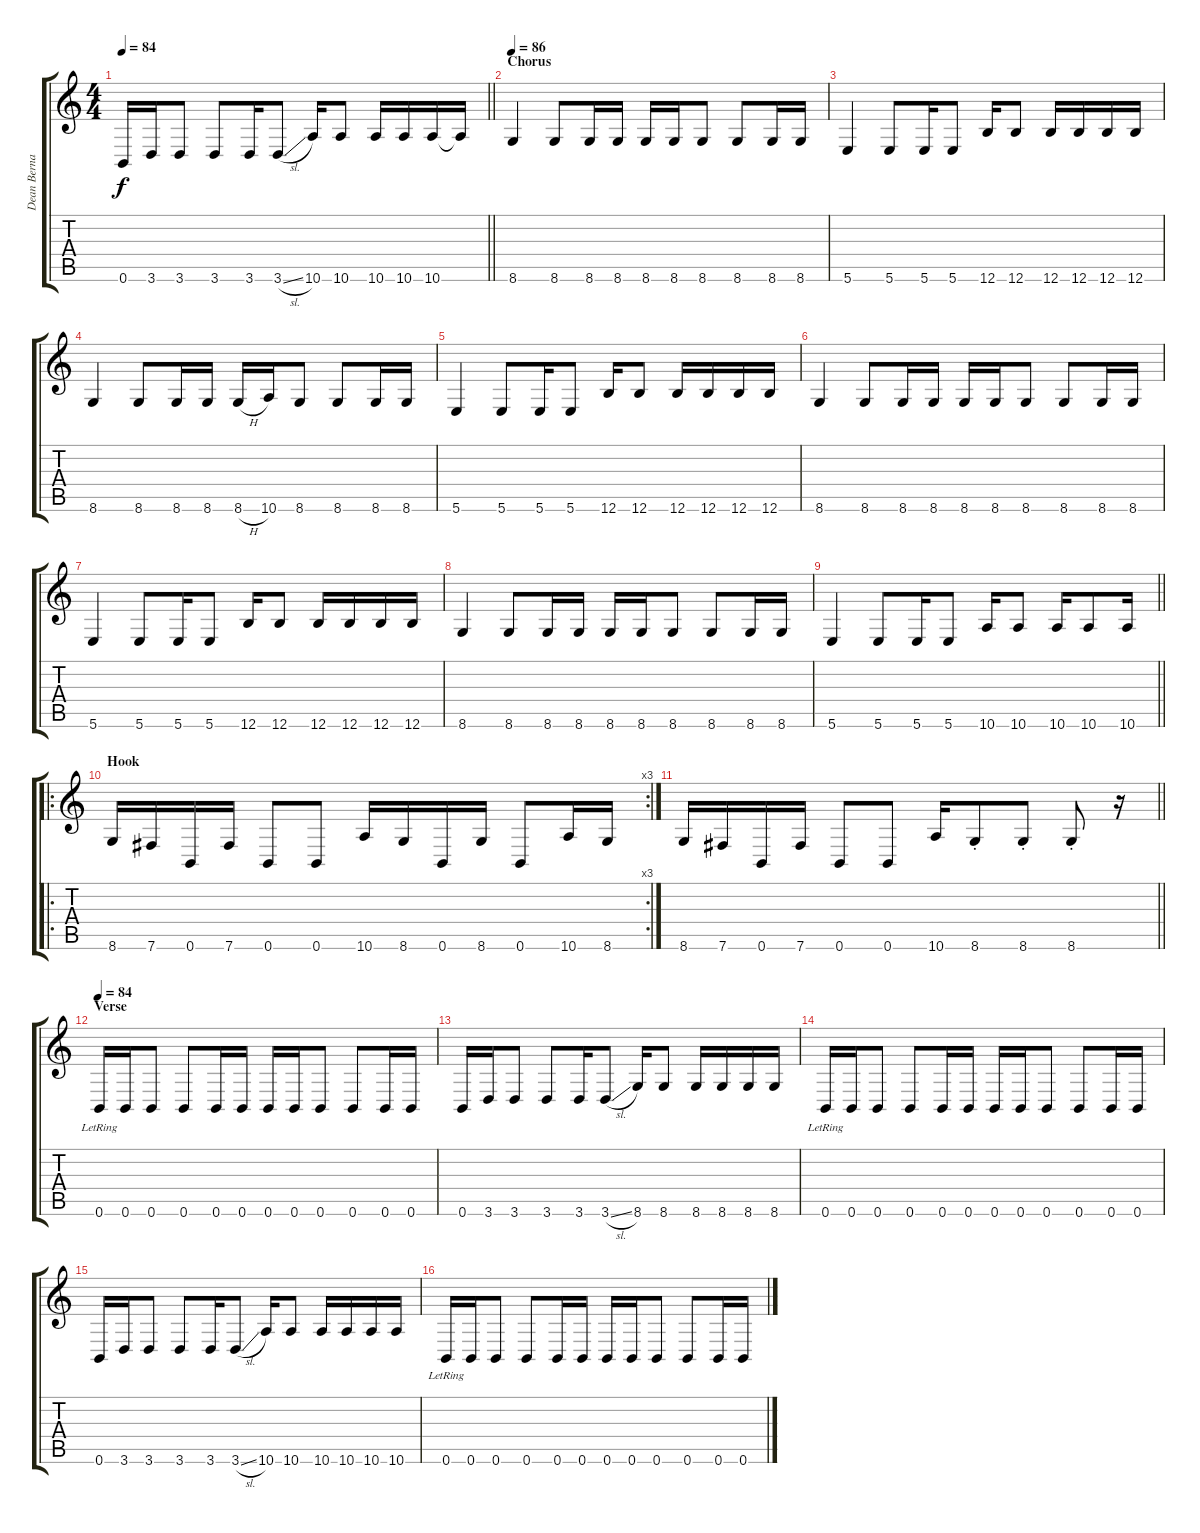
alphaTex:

\track ("Dean Bernardini- Bass" "Dean Berna") {instrument electricbasspick}
\staff {score tabs}
\tuning (Db4 Ab3 E3 B2 Gb2 B1) {hide}
\ts (4 4)
\tempo 84
\clef g2
\barLineRight lightlight
\ks c
0.6.16{dy f} 3.6.16 3.6.8 3.6.8 3.6.16 3.6{sl}.8 10.6.16 10.6.8 10.6.16 10.6.16 10.6.16 10.6{t}.16 |
\section ("" "Chorus")
\tempo 86
8.6.4{volume 13} 8.6.8 8.6.16 8.6.16 8.6.16 8.6.16 8.6.8 8.6.8 8.6.16 8.6.16 |
5.6.4 5.6.8 5.6.16 5.6.8 12.6.16 12.6.8 12.6.16 12.6.16 12.6.16 12.6.16 |
8.6.4 8.6.8 8.6.16 8.6.16 8.6{h}.16 10.6.16 8.6.8 8.6.8 8.6.16 8.6.16 |
5.6.4 5.6.8 5.6.16 5.6.8 12.6.16 12.6.8 12.6.16 12.6.16 12.6.16 12.6.16 |
8.6.4 8.6.8 8.6.16 8.6.16 8.6.16 8.6.16 8.6.8 8.6.8 8.6.16 8.6.16 |
5.6.4 5.6.8 5.6.16 5.6.8 12.6.16 12.6.8 12.6.16 12.6.16 12.6.16 12.6.16 |
8.6.4 8.6.8 8.6.16 8.6.16 8.6.16 8.6.16 8.6.8 8.6.8 8.6.16 8.6.16 |
\barLineRight lightlight
5.6.4 5.6.8 5.6.16 5.6.8 10.6.16 10.6.8 10.6.16 10.6.8 10.6.16 |
\ro
\rc 3
\section ("" "Hook")
8.6.16 7.6.16 0.6.16 7.6.16 0.6.8 0.6.8 10.6.16 8.6.16 0.6.16 8.6.16 0.6.8 10.6.16 8.6.16 |
\barLineRight lightlight
8.6.16 7.6.16 0.6.16 7.6.16 0.6.8 0.6.8 10.6.16 8.6{st}.8 8.6{st}.8 8.6{st}.8 r.16 |
\section ("" "Verse")
\tempo 84
0.6{lr}.16 0.6.16 0.6.8 0.6.8 0.6.16 0.6.16 0.6.16 0.6.16 0.6.8 0.6.8 0.6.16 0.6.16 |
0.6.16 3.6.16 3.6.8 3.6.8 3.6.16 3.6{sl}.8 8.6.16 8.6.8 8.6.16 8.6.16 8.6.16 8.6.16 |
0.6{lr}.16 0.6.16 0.6.8 0.6.8 0.6.16 0.6.16 0.6.16 0.6.16 0.6.8 0.6.8 0.6.16 0.6.16 |
0.6.16 3.6.16 3.6.8 3.6.8 3.6.16 3.6{sl}.8 10.6.16 10.6.8 10.6.16 10.6.16 10.6.16 10.6.16 |
0.6{lr}.16 0.6.16 0.6.8 0.6.8 0.6.16 0.6.16 0.6.16 0.6.16 0.6.8 0.6.8 0.6.16 0.6.16
